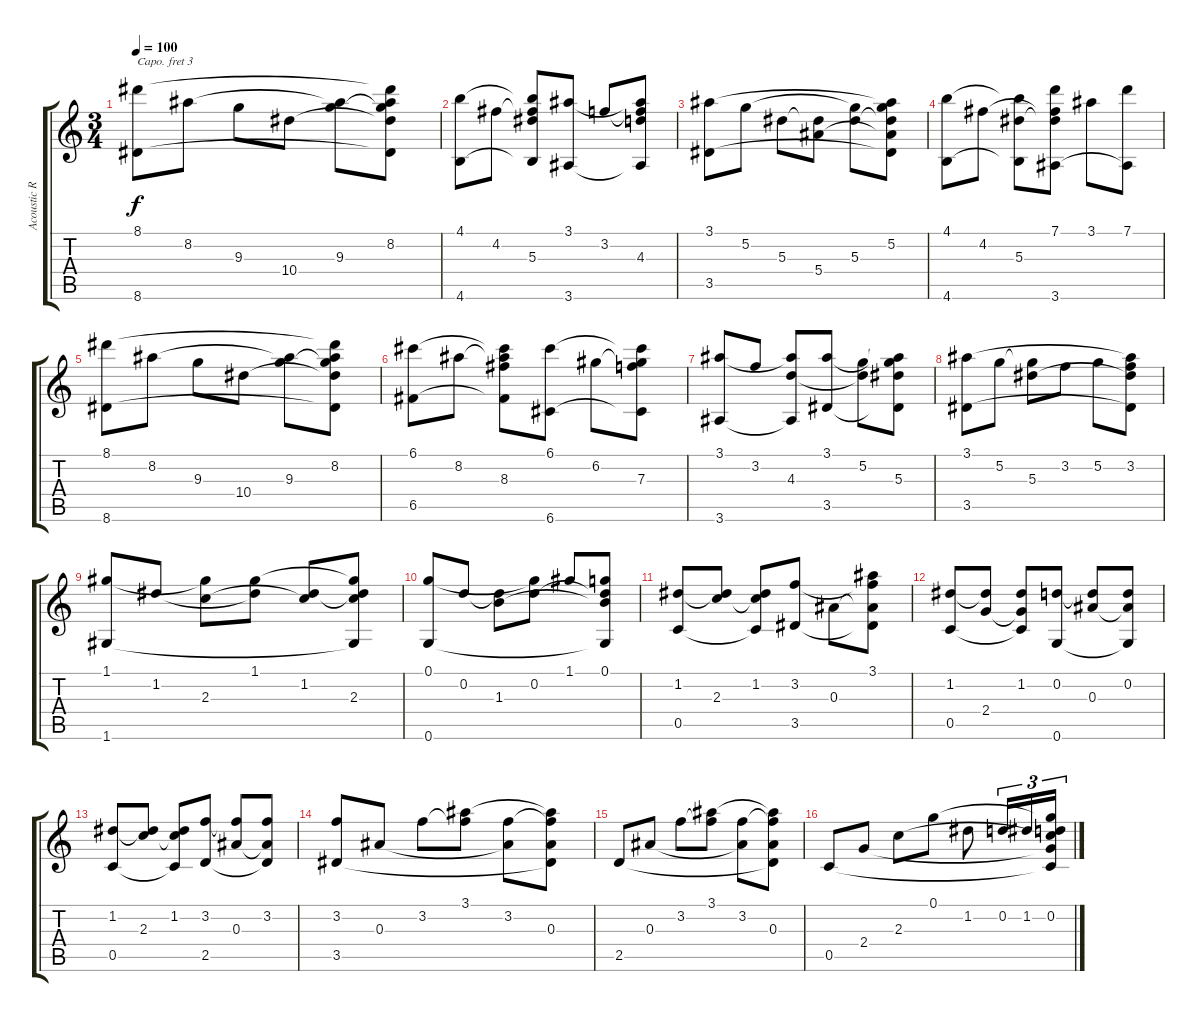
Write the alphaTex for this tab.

\track ("Acoustic Rhythm" "Acoustic R") {instrument acousticguitarsteel}
\staff {score tabs}
\capo 3
\tuning (E4 B3 G3 D3 A2 E2) {hide}
\ts (3 4)
\tempo 100
\clef g2
\ks c
(8.1 8.6).8{dy f} 8.2.8 9.3.8 10.4.8 (8.2{t} 9.3).8 (8.1{t} 8.2 9.3{t} 10.4{t} 8.6{t}).8 |
(4.1 4.6).8 4.2.8 (4.1{t} 4.2{t} 5.3 4.6{t}).8 (3.1 3.6).8 3.2.8 (3.1{t} 3.2{t} 4.3 3.6{t}).8 |
(3.1 3.5).8 5.2.8 5.3.8 (5.3{t} 5.4).8 (5.2{t} 5.3).8 (3.1{t} 5.2 5.3{t} 5.4{t} 3.5{t}).8 |
(4.1 4.6).8 4.2.8 (4.1{t} 5.3 4.6{t}).8 (7.1 4.2{t} 5.3{t} 3.6).8 3.1.8 (7.1 3.6{t}).8 |
(8.1 8.6).8 8.2.8 9.3.8 10.4.8 (8.2{t} 9.3).8 (8.1{t} 8.2 9.3{t} 10.4{t} 8.6{t}).8 |
(6.1 6.5).8 8.2.8 (6.1{t} 8.2{t} 8.3 6.5{t}).8 (6.1 6.6).8 6.2.8 (6.1{t} 6.2{t} 7.3 6.6{t}).8 |
(3.1 3.6).8 3.2.8 (3.1{t} 4.3 3.6{t}).8 (3.1 3.5).8 (5.2 4.3{t}).8 (3.1{t} 5.2{t} 5.3 3.5{t}).8 |
(3.1 3.5).8 5.2.8 (5.2{t} 5.3).8 3.2.8 5.2.8 (3.1{t} 3.2 5.3{t} 3.5{t}).8 |
(1.1 1.6).8 1.2.8 (1.1{t} 2.3).8 (1.1 1.2{t}).8 (1.2 2.3{t}).8 (1.1{t} 1.2{t} 2.3 1.6{t}).8 |
(0.1 0.6).8 0.2.8 (0.2{t} 1.3).8 (0.1{t} 0.2).8 1.1.8 (0.1 0.2{t} 1.3{t} 0.6{t}).8 |
(1.2 0.5).8 (1.2{t} 2.3).8 (1.2 2.3{t} 0.5{t}).8 (3.2 3.5).8 0.3.8 (3.1 3.2{t} 0.3{t} 3.5{t}).8 |
(1.2 0.5).8 (1.2{t} 2.4).8 (1.2 2.4{t} 0.5{t}).8 (0.2 0.6).8 (0.2{t} 0.3).8 (0.2 0.3{t} 0.6{t}).8 |
(1.2 0.5).8 (1.2{t} 2.3).8 (1.2 2.3{t} 0.5{t}).8 (3.2 2.5).8 (3.2{t} 0.3).8 (3.2 0.3{t} 2.5{t}).8 |
(3.2 3.5).8 0.3.8 3.2.8 (3.1 3.2{t}).8 (3.2 0.3{t}).8 (3.1{t} 3.2{t} 0.3 3.5{t}).8 |
2.5.8 0.3.8 3.2.8 (3.1 3.2{t}).8 (3.2 0.3{t}).8 (3.1{t} 3.2{t} 0.3 2.5{t}).8 |
0.5.8 2.4.8 2.3.8 0.1.8 1.2.8 0.2.16{tu (3 2)} 1.2.16{tu (3 2)} (0.1{t} 0.2 2.3{t} 2.4{t} 0.5{t}).16{tu (3 2)}
